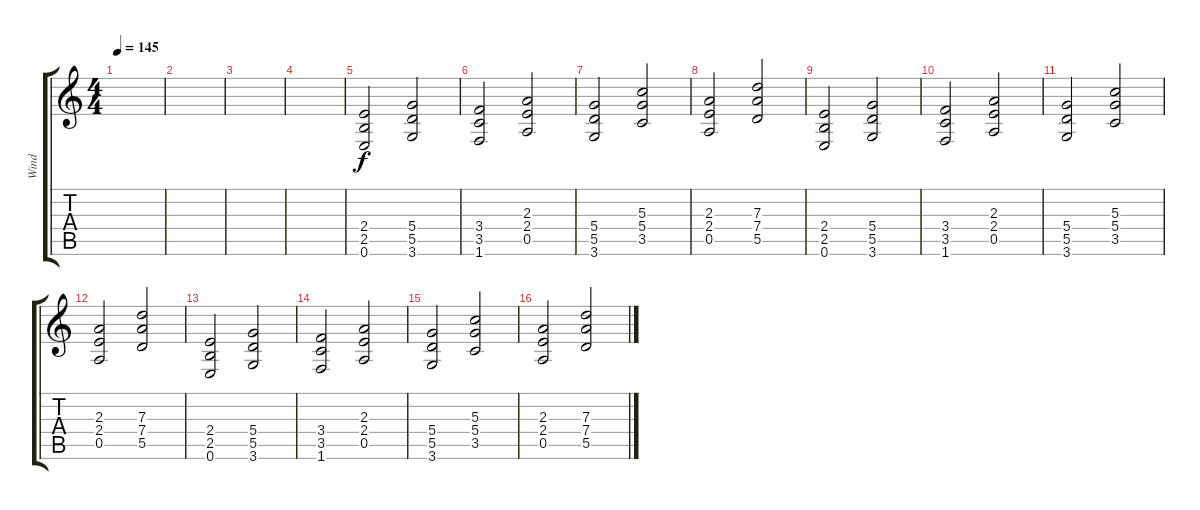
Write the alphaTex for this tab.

\track ("Wind" "Wind") {instrument distortionguitar}
\staff {score tabs}
\tuning (E4 B3 G3 D3 A2 E2) {hide}
\ts (4 4)
\tempo 145
\clef g2
\ks c
|
|
|
|
(2.4 2.5 0.6).2 (5.4 5.5 3.6).2 |
(3.4 3.5 1.6).2 (2.3 2.4 0.5).2 |
(5.4 5.5 3.6).2 (5.3 5.4 3.5).2 |
(2.3 2.4 0.5).2 (7.3 7.4 5.5).2 |
(2.4 2.5 0.6).2 (5.4 5.5 3.6).2 |
(3.4 3.5 1.6).2 (2.3 2.4 0.5).2 |
(5.4 5.5 3.6).2 (5.3 5.4 3.5).2 |
(2.3 2.4 0.5).2 (7.3 7.4 5.5).2 |
(2.4 2.5 0.6).2 (5.4 5.5 3.6).2 |
(3.4 3.5 1.6).2 (2.3 2.4 0.5).2 |
(5.4 5.5 3.6).2 (5.3 5.4 3.5).2 |
(2.3 2.4 0.5).2 (7.3 7.4 5.5).2
